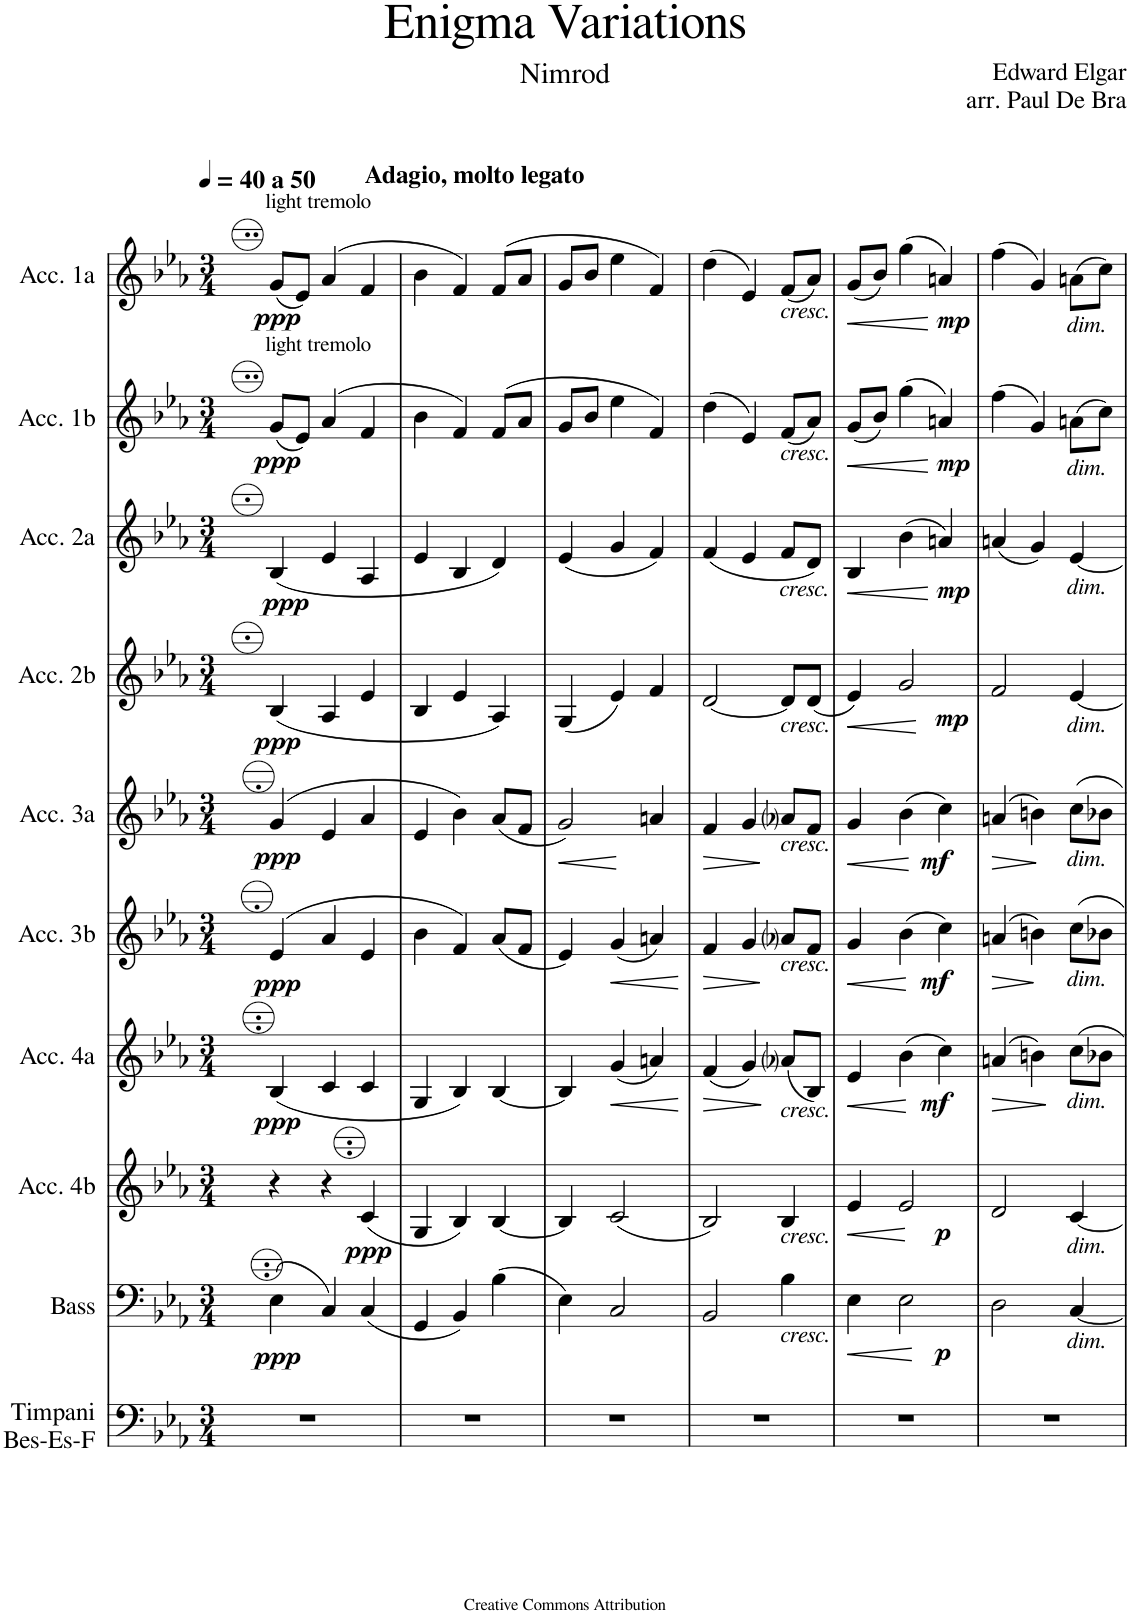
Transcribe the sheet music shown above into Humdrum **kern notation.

**kern	**kern	**dynam	**kern	**dynam	**kern	**dynam	**kern	**dynam	**kern	**dynam	**kern	**dynam	**kern	**dynam	**kern	**dynam	**kern	**dynam
*part10	*part9	*part9	*part8	*part8	*part7	*part7	*part6	*part6	*part5	*part5	*part4	*part4	*part3	*part3	*part2	*part2	*part1	*part1
*staff10	*staff9	*staff9	*staff8	*staff8	*staff7	*staff7	*staff6	*staff6	*staff5	*staff5	*staff4	*staff4	*staff3	*staff3	*staff2	*staff2	*staff1	*staff1
*I"Timpani Bes-Es-F	*I"Bass	*	*I"Acc. 4b	*	*I"Acc. 4a	*	*I"Acc. 3b	*	*I"Acc. 3a	*	*I"Acc. 2b	*	*I"Acc. 2a	*	*I"Acc. 1b	*	*I"Acc. 1a	*
*I'T	*I'B	*	*	*	*	*	*	*	*	*	*	*	*	*	*	*	*	*
*clefF4	*clefF4	*	*clefG2	*	*clefG2	*	*clefG2	*	*clefG2	*	*clefG2	*	*clefG2	*	*clefG2	*	*clefG2	*
*	*Trd7c12	*	*Trd7c12	*	*Trd7c12	*	*Trd7c12	*	*Trd7c12	*	*	*	*	*	*	*	*	*
*k[b-e-a-]	*k[b-e-a-]	*	*k[b-e-a-]	*	*k[b-e-a-]	*	*k[b-e-a-]	*	*k[b-e-a-]	*	*k[b-e-a-]	*	*k[b-e-a-]	*	*k[b-e-a-]	*	*k[b-e-a-]	*
*M3/4	*M3/4	*	*M3/4	*	*M3/4	*	*M3/4	*	*M3/4	*	*M3/4	*	*M3/4	*	*M3/4	*	*M3/4	*
*MM40	*MM40	*	*MM40	*	*MM40	*	*MM40	*	*MM40	*	*MM40	*	*MM40	*	*MM40	*	*MM40	*
=1	=1	=1	=1	=1	=1	=1	=1	=1	=1	=1	=1	=1	=1	=1	=1	=1	=1	=1
!	!	!	!	!	!	!	!	!	!	!	!	!	!	!	!	!	!LO:TX:a:B:t=a 50	!
!	!	!	!	!	!	!	!	!	!	!	!	!	!	!	!	!	!LO:TX:a:B:t=Adagio, molto legato	!
!	!	!	!	!	!	!	!	!	!	!	!	!	!	!	!	!	!LO:TX:a:t=light tremolo	!
!	!	!	!	!	!	!	!	!	!	!	!	!	!	!	!LO:TX:a:t=light tremolo	!	!	!
!	!	!LO:DY:b	!	!	!	!LO:DY:b	!	!LO:DY:b	!	!LO:DY:b	!	!LO:DY:b	!	!LO:DY:b	!	!LO:DY:b	!	!LO:DY:b
2.r	(4E-\	ppp	4r	.	(4B-/	ppp	(4e-/	ppp	(4g/	ppp	(4B-/	ppp	(4B-/	ppp	(8g/L	ppp	(8g/L	ppp
.	.	.	.	.	.	.	.	.	.	.	.	.	.	.	8e-/J)	.	8e-/J)	.
.	4C/)	.	4r	.	4c/	.	4a-/	.	4e-/	.	4A-/	.	4e-/	.	(4a-/	.	(4a-/	.
!	!	!	!	!LO:DY:b	!	!	!	!	!	!	!	!	!	!	!	!	!	!
.	(4C/	.	(4c/	ppp	4c/	.	4e-/	.	4a-/	.	4e-/	.	4A-/	.	4f/	.	4f/	.
=2	=2	=2	=2	=2	=2	=2	=2	=2	=2	=2	=2	=2	=2	=2	=2	=2	=2	=2
2.r	4GG/	.	4G/	.	4G/	.	4b-\	.	4e-/	.	4B-/	.	4e-/	.	4b-\	.	4b-\	.
.	4BB-/)	.	4B-/)	.	4B-/)	.	4f/)	.	4b-\)	.	4e-/	.	4B-/	.	4f/)	.	4f/)	.
.	(4B-\	.	[4B-/	.	[4B-/	.	(8a-/L	.	(8a-/L	.	4A-/)	.	4d/)	.	(8f/L	.	(8f/L	.
.	.	.	.	.	.	.	8f/J	.	8f/J	.	.	.	.	.	8a-/J	.	8a-/J	.
=3	=3	=3	=3	=3	=3	=3	=3	=3	=3	=3	=3	=3	=3	=3	=3	=3	=3	=3
!	!	!	!	!	!	!	!	!	!	!LO:HP:b	!	!	!	!	!	!	!	!
2.r	4E-\)	.	4B-/]	.	4B-/]	.	4e-/)	.	2g/)	<	(4G/	.	(4e-/	.	8g/L	.	8g/L	.
.	.	.	.	.	.	.	.	.	.	.	.	.	.	.	8b-/J	.	8b-/J	.
!	!	!	!	!	!	!LO:HP:b	!	!LO:HP:b	!	!	!	!	!	!	!	!	!	!
.	2C/	.	(2c/	.	(4g/	<	(4g/	<	.	.	4e-/)	.	4g/	.	4ee-\	.	4ee-\	.
.	.	.	.	.	4an/)	.	4an/)	.	4an/	.	4f/	.	4f/)	.	4f/)	.	4f/)	.
.	.	.	.	.	.	[	.	[	.	[	.	.	.	.	.	.	.	.
=4	=4	=4	=4	=4	=4	=4	=4	=4	=4	=4	=4	=4	=4	=4	=4	=4	=4	=4
!	!	!	!	!	!	!LO:HP:b	!	!LO:HP:b	!	!LO:HP:b	!	!	!	!	!	!	!	!
2.r	2BB-/	.	2B-/)	.	(4f/	>	4f/	>	4f/	>	[2d/	.	(4f/	.	(4dd\	.	(4dd\	.
.	.	.	.	.	4g/)	.	4g/	.	4g/	.	.	.	4e-/	.	4e-/)	.	4e-/)	.
!	!	!	!	!	!	!	!	!	!	!	!	!	!	!	!	!	!LO:TX:b:i:t=cresc.	!
!	!	!	!	!	!	!	!	!	!	!	!	!	!	!	!LO:TX:b:i:t=cresc.	!	!	!
!	!	!	!	!	!	!	!	!	!	!	!	!	!LO:TX:b:i:t=cresc.	!	!	!	!	!
!	!	!	!	!	!	!	!	!	!	!	!LO:TX:b:i:t=cresc.	!	!	!	!	!	!	!
!	!	!	!	!	!	!	!	!	!LO:TX:b:i:t=cresc.	!	!	!	!	!	!	!	!	!
!	!	!	!	!	!	!	!LO:TX:b:i:t=cresc.	!	!	!	!	!	!	!	!	!	!	!
!	!	!	!	!	!LO:TX:b:i:t=cresc.	!	!	!	!	!	!	!	!	!	!	!	!	!
!	!	!	!LO:TX:b:i:t=cresc.	!	!	!	!	!	!	!	!	!	!	!	!	!	!	!
!	!LO:TX:b:i:t=cresc.	!	!	!	!	!	!	!	!	!	!	!	!	!	!	!	!	!
.	4B-\	.	4B-/	.	(8a-i/L	]	8a-i/L	]	8a-i/L	]	8d/L]	.	8f/L	.	(8f/L	.	(8f/L	.
.	.	.	.	.	8B-/J)	.	8f/J	.	8f/J	.	(8d/J	.	8d/J)	.	8a-/J)	.	8a-/J)	.
=5	=5	=5	=5	=5	=5	=5	=5	=5	=5	=5	=5	=5	=5	=5	=5	=5	=5	=5
!	!	!LO:HP:b	!	!LO:HP:b	!	!LO:HP:b	!	!LO:HP:b	!	!LO:HP:b	!	!LO:HP:b	!	!LO:HP:b	!	!LO:HP:b	!	!LO:HP:b
2.r	4E-\	<	4e-/	<	4e-/	<	4g/	<	4g/	<	4e-/)	<	4B-/	<	(8g/L	<	(8g/L	<
.	.	.	.	.	.	.	.	.	.	.	.	.	.	.	8b-/J)	.	8b-/J)	.
!	!	!LO:DY:b	!	!LO:DY:b	!	!	!	!	!	!	!	!LO:DY:b	!	!	!	!	!	!
.	2E-\	p	2e-/	p	(4b-\	.	(4b-\	.	(4b-\	.	2g/	mp	(4b-\	.	(4gg\	.	(4gg\	.
!	!	!	!	!	!	!LO:DY:n=1:b	!	!LO:DY:n=1:b	!	!LO:DY:n=1:b	!	!	!	!LO:DY:n=1:b	!	!LO:DY:n=1:b	!	!LO:DY:n=1:b
.	.	.	.	.	4cc\)	[ mf	4cc\)	[ mf	4cc\)	[ mf	.	.	4an/)	[ mp	4an/)	[ mp	4an/)	[ mp
.	.	[	.	[	.	.	.	.	.	.	.	[	.	.	.	.	.	.
=6	=6	=6	=6	=6	=6	=6	=6	=6	=6	=6	=6	=6	=6	=6	=6	=6	=6	=6
!	!	!	!	!	!	!LO:HP:b	!	!LO:HP:b	!	!LO:HP:b	!	!	!	!	!	!	!	!
2.r	2D\	.	2d/	.	(4an/	>	(4an/	>	(4an/	>	2f/	.	(4an/	.	(4ff\	.	(4ff\	.
.	.	.	.	.	4bn\)	.	4bn\)	.	4bn\)	.	.	.	4g/)	.	4g/)	.	4g/)	.
!	!	!	!	!	!	!	!	!	!	!	!	!	!	!	!	!	!LO:TX:b:i:t=dim.	!
!	!	!	!	!	!	!	!	!	!	!	!	!	!	!	!LO:TX:b:i:t=dim.	!	!	!
!	!	!	!	!	!	!	!	!	!	!	!	!	!LO:TX:b:i:t=dim.	!	!	!	!	!
!	!	!	!	!	!	!	!	!	!	!	!LO:TX:b:i:t=dim.	!	!	!	!	!	!	!
!	!	!	!	!	!	!	!	!	!LO:TX:b:i:t=dim.	!	!	!	!	!	!	!	!	!
!	!	!	!	!	!	!	!LO:TX:b:i:t=dim.	!	!	!	!	!	!	!	!	!	!	!
!	!	!	!	!	!LO:TX:b:i:t=dim.	!	!	!	!	!	!	!	!	!	!	!	!	!
!	!	!	!LO:TX:b:i:t=dim.	!	!	!	!	!	!	!	!	!	!	!	!	!	!	!
!	!LO:TX:b:i:t=dim.	!	!	!	!	!	!	!	!	!	!	!	!	!	!	!	!	!
.	[4C/	.	[4c/	.	8cc\L	]	8cc\L	]	8cc\L	]	[4e-/	.	[4e-/	.	(8an\L	.	(8an\L	.
.	.	.	.	.	8b-X\J	.	8b-X\J	.	8b-X\J	.	.	.	.	.	8cc\J)	.	8cc\J)	.
=	=	=	=	=	=	=	=	=	=	=	=	=	=	=	=	=	=	=
*-	*-	*-	*-	*-	*-	*-	*-	*-	*-	*-	*-	*-	*-	*-	*-	*-	*-	*-
